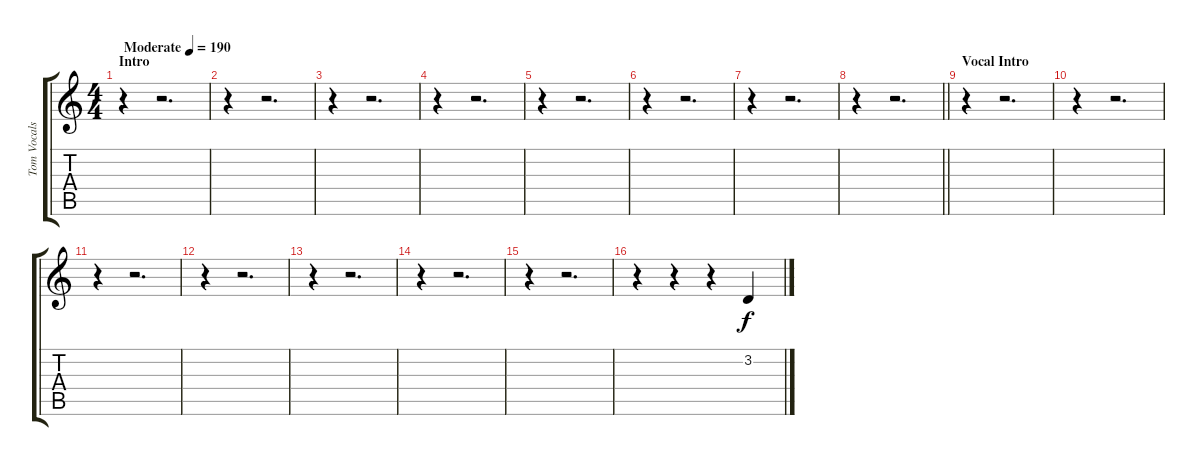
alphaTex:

\track ("Tom Vocals" "Tom Vocals") {instrument electricpiano2}
\staff {score tabs}
\tuning (E4 B3 G3 D3 A2 E2) {hide}
\ts (4 4)
\section ("" "Intro")
\tempo (190 "Moderate")
\clef g2
\ks c
r.4{dy f instrument electricpiano2} r.2{d} |
r.4 r.2{d} |
r.4 r.2{d} |
r.4 r.2{d} |
r.4 r.2{d} |
r.4 r.2{d} |
r.4 r.2{d} |
\barLineRight lightlight
r.4 r.2{d} |
\section ("" "Vocal Intro")
r.4 r.2{d} |
r.4 r.2{d} |
r.4 r.2{d} |
r.4 r.2{d} |
r.4 r.2{d} |
r.4 r.2{d} |
r.4 r.2{d} |
r.4{volume 16} r.4 r.4 3.2.4
